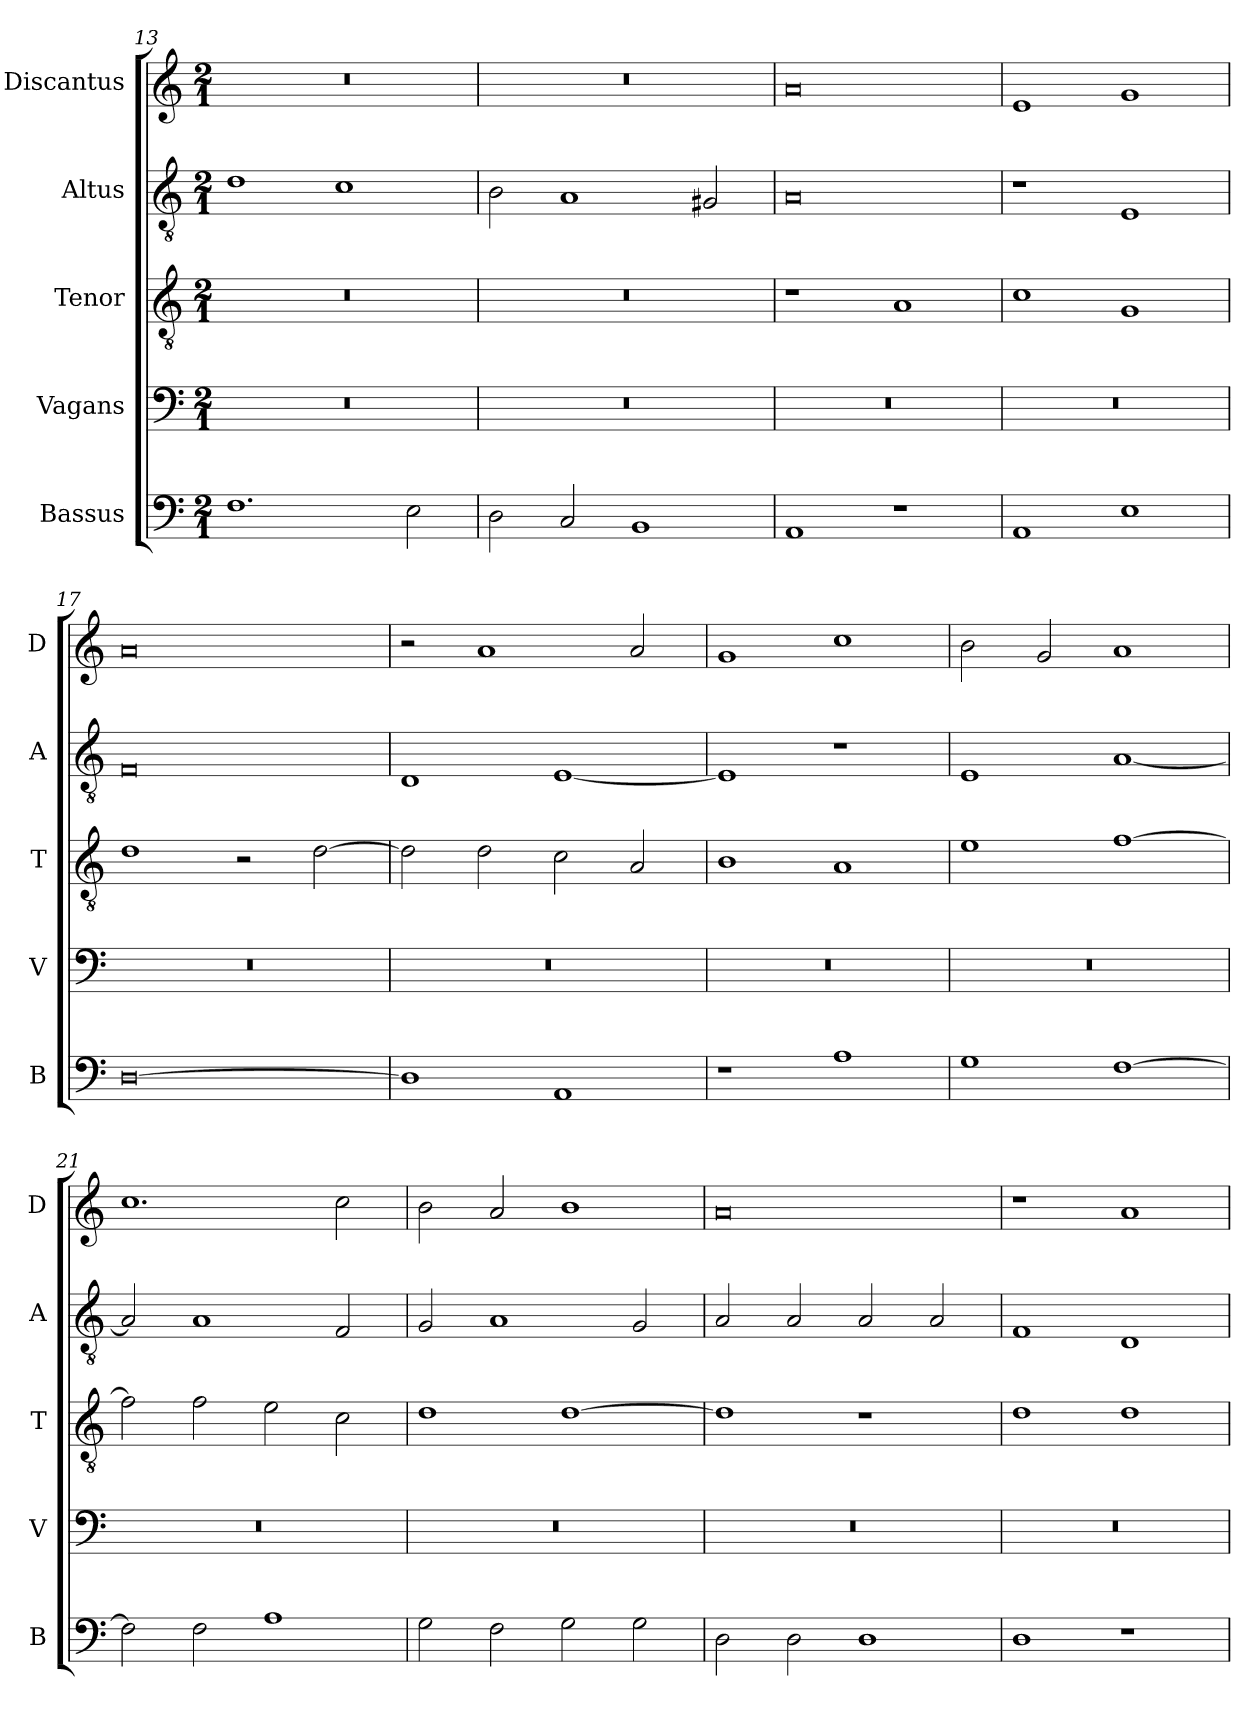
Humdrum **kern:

**kern	**kern	**kern	**kern	**kern
*part5	*part4	*part3	*part2	*part1
*staff5	*staff4	*staff3	*staff2	*staff1
*I"Bassus	*I"Vagans	*I"Tenor	*I"Altus	*I"Discantus
*I'B	*I'V	*I'T	*I'A	*I'D
*clefF4	*clefF4	*clefGv2	*clefGv2	*clefG2
*k[]	*k[]	*k[]	*k[]	*k[]
*a:	*a:	*a:	*a:	*a:
*M2/1	*M2/1	*M2/1	*M2/1	*M2/1
=13	=13	=13	=13	=13
1.F	0r	0r	1d	0r
.	.	.	1c	.
2E	.	.	.	.
=14	=14	=14	=14	=14
2D	0r	0r	2B	0r
2C	.	.	1A	.
1BB	.	.	.	.
.	.	.	2G#X	.
=15	=15	=15	=15	=15
1AA	0r	1r	0A	0a
1r	.	1A	.	.
=16	=16	=16	=16	=16
1AA	0r	1c	1r	1e
1E	.	1G	1E	1g
=17	=17	=17	=17	=17
[0D	0r	1d	0F	0a
.	.	2r	.	.
.	.	[2d	.	.
=18	=18	=18	=18	=18
1D]	0r	2d]	1D	2r
.	.	2d	.	1a
1AA	.	2c	[1E	.
.	.	2A	.	2a
=19	=19	=19	=19	=19
1r	0r	1B	1E]	1g
1A	.	1A	1r	1cc
=20	=20	=20	=20	=20
1G	0r	1e	1E	2b
.	.	.	.	2g
[1F	.	[1f	[1A	1a
=21	=21	=21	=21	=21
2F]	0r	2f]	2A]	1.cc
2F	.	2f	1A	.
1A	.	2e	.	.
.	.	2c	2F	2cc
=22	=22	=22	=22	=22
2G	0r	1d	2G	2b
2F	.	.	1A	2a
2G	.	[1d	.	1b
2G	.	.	2G	.
=23	=23	=23	=23	=23
2D	0r	1d]	2A	0a
2D	.	.	2A	.
1D	.	1r	2A	.
.	.	.	2A	.
=24	=24	=24	=24	=24
1D	0r	1d	1F	1r
1r	.	1d	1D	1a
=	=	=	=	=
*-	*-	*-	*-	*-
